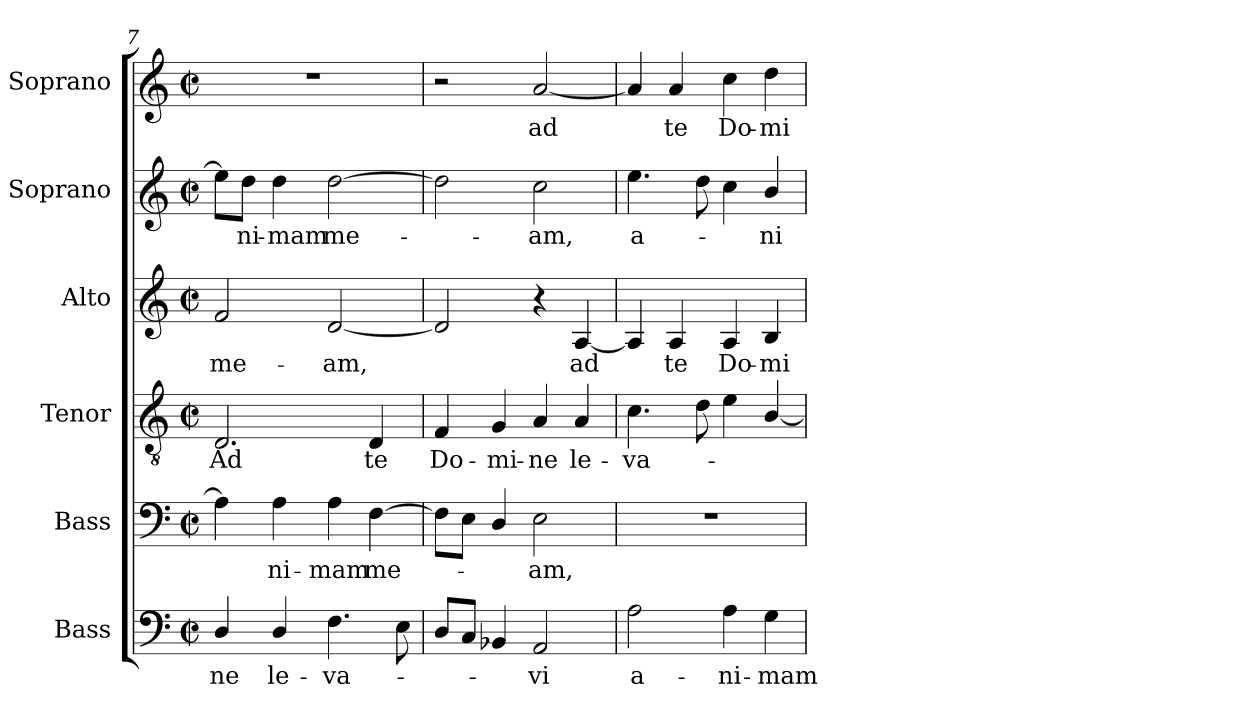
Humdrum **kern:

**kern	**text	**kern	**text	**kern	**text	**kern	**text	**kern	**text	**kern	**text
*part6	*part6	*part5	*part5	*part4	*part4	*part3	*part3	*part2	*part2	*part1	*part1
*staff6	*staff6	*staff5	*staff5	*staff4	*staff4	*staff3	*staff3	*staff2	*staff2	*staff1	*staff1
*I"Bass	*	*I"Bass	*	*I"Tenor	*	*I"Alto	*	*I"Soprano	*	*I"Soprano	*
*	*	*	*	*I'Tenor	*	*I'Alto	*	*	*	*	*
*clefF4	*	*clefF4	*	*clefGv2	*	*clefG2	*	*clefG2	*	*clefG2	*
*	*	*	*	*ITrd7c12	*	*	*	*	*	*	*
*k[]	*	*k[]	*	*k[]	*	*k[]	*	*k[]	*	*k[]	*
*C:	*	*C:	*	*C:	*	*C:	*	*C:	*	*C:	*
*M2/2	*	*M2/2	*	*M2/2	*	*M2/2	*	*M2/2	*	*M2/2	*
*met(c|)	*	*met(c|)	*	*met(c|)	*	*met(c|)	*	*met(c|)	*	*met(c|)	*
=7	=7	=7	=7	=7	=7	=7	=7	=7	=7	=7	=7
!	!LO:LY:b:color=#000000	!	!	!	!	!	!	!	!	!	!
!	!	!	!	!	!LO:LY:b:color=#000000	!	!	!	!	!	!
!	!	!	!	!	!	!	!LO:LY:b:color=#000000	!	!	!	!
4Di/	-ne	4Ai\]	.	2.DDi/	Ad	2fi/	me-	8eei\L]	.	1r	.
!	!	!	!	!	!	!	!	!	!LO:LY:b:color=#000000	!	!
.	.	.	.	.	.	.	.	8ddi\J	-ni-	.	.
!	!LO:LY:b:color=#000000	!	!	!	!	!	!	!	!	!	!
!	!	!	!LO:LY:b:color=#000000	!	!	!	!	!	!	!	!
!	!	!	!	!	!	!	!	!	!LO:LY:b:color=#000000	!	!
4Di/	le-	4Ai\	-ni-	.	.	.	.	4ddi\	-mam	.	.
!	!LO:LY:b:color=#000000	!	!	!	!	!	!	!	!	!	!
!	!	!	!LO:LY:b:color=#000000	!	!	!	!	!	!	!	!
!	!	!	!	!	!	!	!LO:LY:b:color=#000000	!	!	!	!
!	!	!	!	!	!	!	!	!	!LO:LY:b:color=#000000	!	!
4.Fi\	-va-	4Ai\	-mam	.	.	[<2di/	-am,	[>2ddi\	me-	.	.
!	!	!	!LO:LY:b:color=#000000	!	!	!	!	!	!	!	!
!	!	!	!	!	!LO:LY:b:color=#000000	!	!	!	!	!	!
.	.	[>4Fi\	me-	4DDi/	te	.	.	.	.	.	.
8Ei\	.	.	.	.	.	.	.	.	.	.	.
=8	=8	=8	=8	=8	=8	=8	=8	=8	=8	=8	=8
!	!	!	!	!	!LO:LY:b:color=#000000	!	!	!	!	!	!
8Di/L	.	8Fi\L]	.	4FFi/	Do-	2di/]	.	2ddi\]	.	2r	.
8Ci/J	.	8Ei\J	.	.	.	.	.	.	.	.	.
!	!	!	!	!	!LO:LY:b:color=#000000	!	!	!	!	!	!
4BB-Xi/	.	4Di/	.	4GGi/	-mi-	.	.	.	.	.	.
!	!LO:LY:b:color=#000000	!	!	!	!	!	!	!	!	!	!
!	!	!	!LO:LY:b:color=#000000	!	!	!	!	!	!	!	!
!	!	!	!	!	!LO:LY:b:color=#000000	!	!	!	!	!	!
!	!	!	!	!	!	!	!	!	!LO:LY:b:color=#000000	!	!
!	!	!	!	!	!	!	!	!	!	!	!LO:LY:b:color=#000000
2AAi/	-vi	2Ei\	-am,	4AAi/	-ne	4r	.	2cci\	-am,	[<2ai/	ad
!	!	!	!	!	!LO:LY:b:color=#000000	!	!	!	!	!	!
!	!	!	!	!	!	!	!LO:LY:b:color=#000000	!	!	!	!
.	.	.	.	4AAi/	le-	[<4Ai/	ad	.	.	.	.
=9	=9	=9	=9	=9	=9	=9	=9	=9	=9	=9	=9
!	!LO:LY:b:color=#000000	!	!	!	!	!	!	!	!	!	!
!	!	!	!	!	!LO:LY:b:color=#000000	!	!	!	!	!	!
!	!	!	!	!	!	!	!	!	!LO:LY:b:color=#000000	!	!
2Ai\	a-	1r	.	4.Ci\	-va-	4Ai/]	.	4.eei\	a-	4ai/]	.
!	!	!	!	!	!	!	!LO:LY:b:color=#000000	!	!	!	!
!	!	!	!	!	!	!	!	!	!	!	!LO:LY:b:color=#000000
.	.	.	.	.	.	4Ai/	te	.	.	4ai/	te
.	.	.	.	8Di\	.	.	.	8ddi\	.	.	.
!	!LO:LY:b:color=#000000	!	!	!	!	!	!	!	!	!	!
!	!	!	!	!	!	!	!LO:LY:b:color=#000000	!	!	!	!
!	!	!	!	!	!	!	!	!	!	!	!LO:LY:b:color=#000000
4Ai\	-ni-	.	.	4Ei\	.	4Ai/	Do-	4cci\	.	4cci\	Do-
!	!LO:LY:b:color=#000000	!	!	!	!	!	!	!	!	!	!
!	!	!	!	!	!	!	!LO:LY:b:color=#000000	!	!	!	!
!	!	!	!	!	!	!	!	!	!LO:LY:b:color=#000000	!	!
!	!	!	!	!	!	!	!	!	!	!	!LO:LY:b:color=#000000
4Gi\	-mam	.	.	[<4BBi/	.	4Bi/	-mi-	4bi/	-ni-	4ddi\	-mi-
=	=	=	=	=	=	=	=	=	=	=	=
*-	*-	*-	*-	*-	*-	*-	*-	*-	*-	*-	*-
